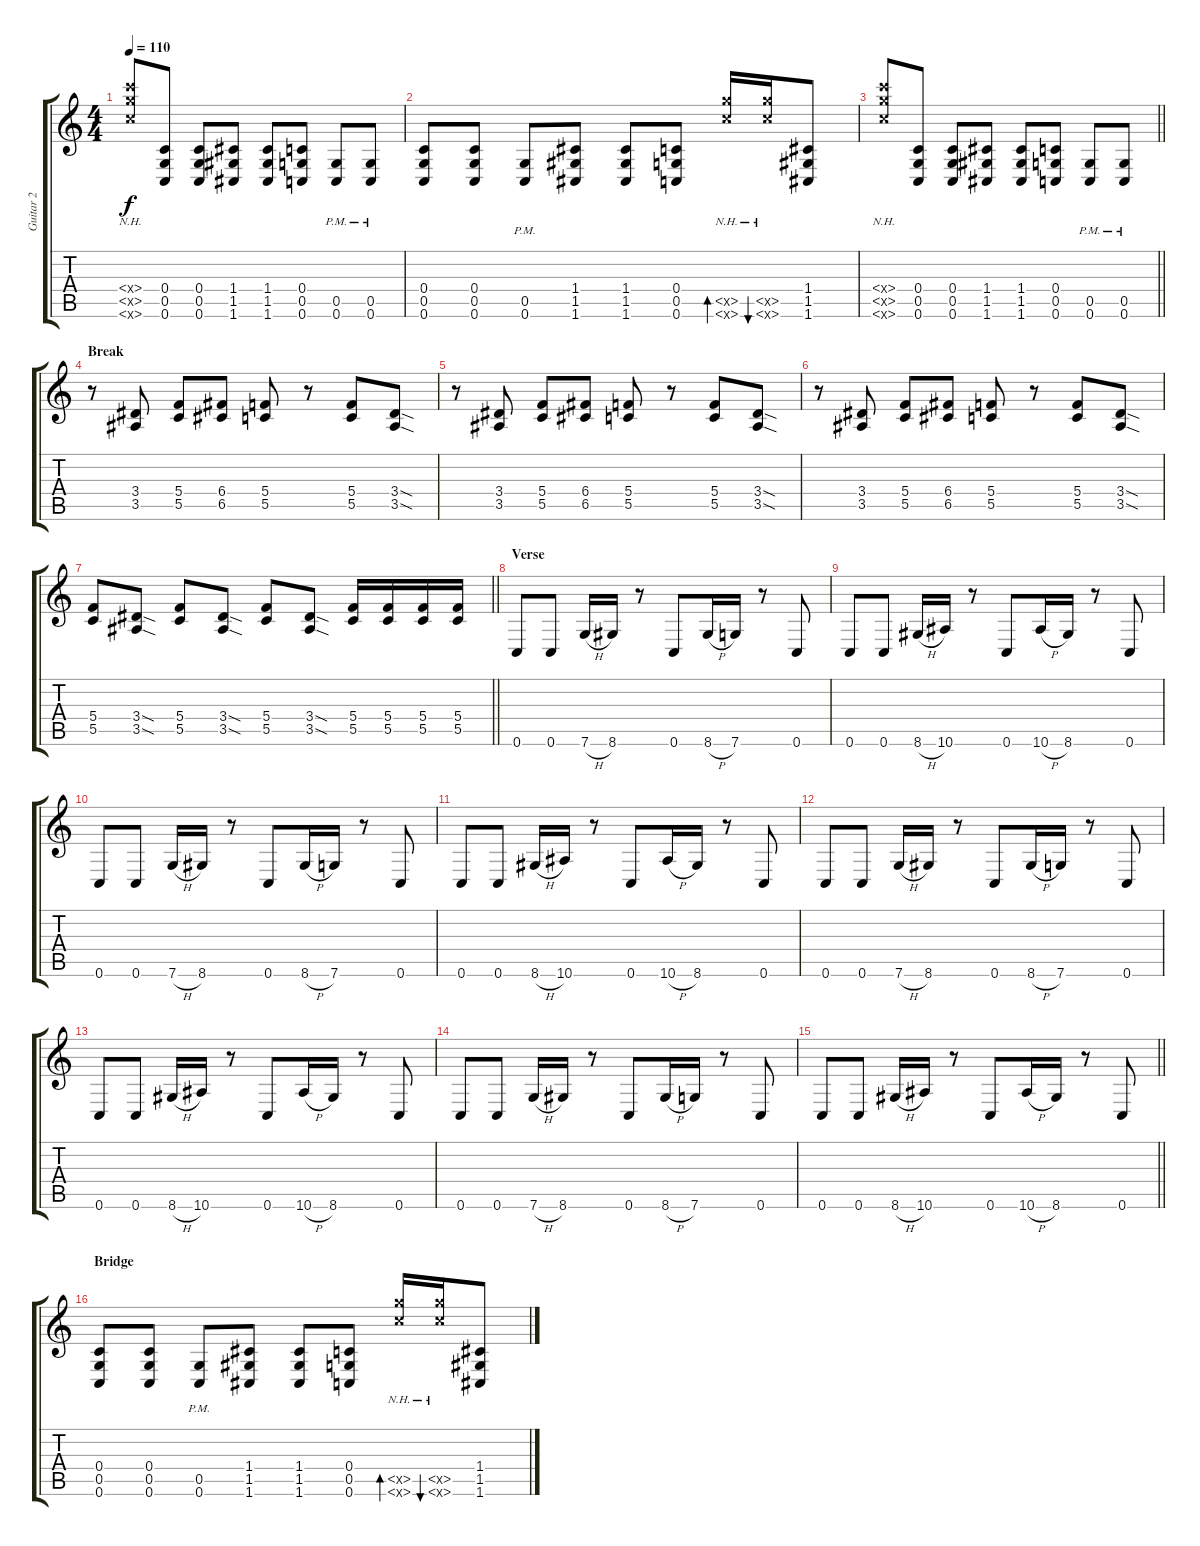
\track ("Guitar 2" "Guitar 2") {instrument overdrivenguitar}
\staff {score tabs}
\tuning (D4 A3 F3 C3 G2 C2) {hide}
\ts (4 4)
\tempo 110
\clef g2
\ks c
(5.4{nh x} 5.5{nh x} 5.6{nh x}).8{dy f} (0.4 0.5 0.6).8 (0.4 0.5 0.6).8 (1.4 1.5 1.6).8 (1.4 1.5 1.6).8 (0.4 0.5 0.6).8 (0.5{pm} 0.6{pm}).8 (0.5{pm} 0.6{pm}).8 |
(0.4 0.5 0.6).8 (0.4 0.5 0.6).8 (0.5{pm} 0.6{pm}).8 (1.4 1.5 1.6).8 (1.4 1.5 1.6).8 (0.4 0.5 0.6).8 (5.5{nh x} 5.6{nh x}).16{bd 30} (5.5{nh x} 5.6{nh x}).16{bu 30} (1.4 1.5 1.6).8 |
\barLineRight lightlight
(5.4{nh x} 5.5{nh x} 5.6{nh x}).8 (0.4 0.5 0.6).8 (0.4 0.5 0.6).8 (1.4 1.5 1.6).8 (1.4 1.5 1.6).8 (0.4 0.5 0.6).8 (0.5{pm} 0.6{pm}).8 (0.5{pm} 0.6{pm}).8 |
\section ("" "Break")
r.8 (3.4 3.5).8 (5.4 5.5).8 (6.4 6.5).8 (5.4 5.5).8 r.8 (5.4 5.5).8 (3.4{sod} 3.5{sod}).8 |
r.8 (3.4 3.5).8 (5.4 5.5).8 (6.4 6.5).8 (5.4 5.5).8 r.8 (5.4 5.5).8 (3.4{sod} 3.5{sod}).8 |
r.8 (3.4 3.5).8 (5.4 5.5).8 (6.4 6.5).8 (5.4 5.5).8 r.8 (5.4 5.5).8 (3.4{sod} 3.5{sod}).8 |
\barLineRight lightlight
(5.4 5.5).8 (3.4{sod} 3.5{sod}).8 (5.4 5.5).8 (3.4{sod} 3.5{sod}).8 (5.4 5.5).8 (3.4{sod} 3.5{sod}).8 (5.4 5.5).16 (5.4 5.5).16 (5.4 5.5).16 (5.4 5.5).16 |
\section ("" "Verse")
0.6.8 0.6.8 7.6{h}.16 8.6.16 r.8 0.6.8 8.6{h}.16 7.6.16 r.8 0.6.8 |
0.6.8 0.6.8 8.6{h}.16 10.6.16 r.8 0.6.8 10.6{h}.16 8.6.16 r.8 0.6.8 |
0.6.8 0.6.8 7.6{h}.16 8.6.16 r.8 0.6.8 8.6{h}.16 7.6.16 r.8 0.6.8 |
0.6.8 0.6.8 8.6{h}.16 10.6.16 r.8 0.6.8 10.6{h}.16 8.6.16 r.8 0.6.8 |
0.6.8 0.6.8 7.6{h}.16 8.6.16 r.8 0.6.8 8.6{h}.16 7.6.16 r.8 0.6.8 |
0.6.8 0.6.8 8.6{h}.16 10.6.16 r.8 0.6.8 10.6{h}.16 8.6.16 r.8 0.6.8 |
0.6.8 0.6.8 7.6{h}.16 8.6.16 r.8 0.6.8 8.6{h}.16 7.6.16 r.8 0.6.8 |
\barLineRight lightlight
0.6.8 0.6.8 8.6{h}.16 10.6.16 r.8 0.6.8 10.6{h}.16 8.6.16 r.8 0.6.8 |
\section ("" "Bridge")
(0.4 0.5 0.6).8 (0.4 0.5 0.6).8 (0.5{pm} 0.6{pm}).8 (1.4 1.5 1.6).8 (1.4 1.5 1.6).8 (0.4 0.5 0.6).8 (5.5{nh x} 5.6{nh x}).16{bd 30} (5.5{nh x} 5.6{nh x}).16{bu 30} (1.4 1.5 1.6).8
